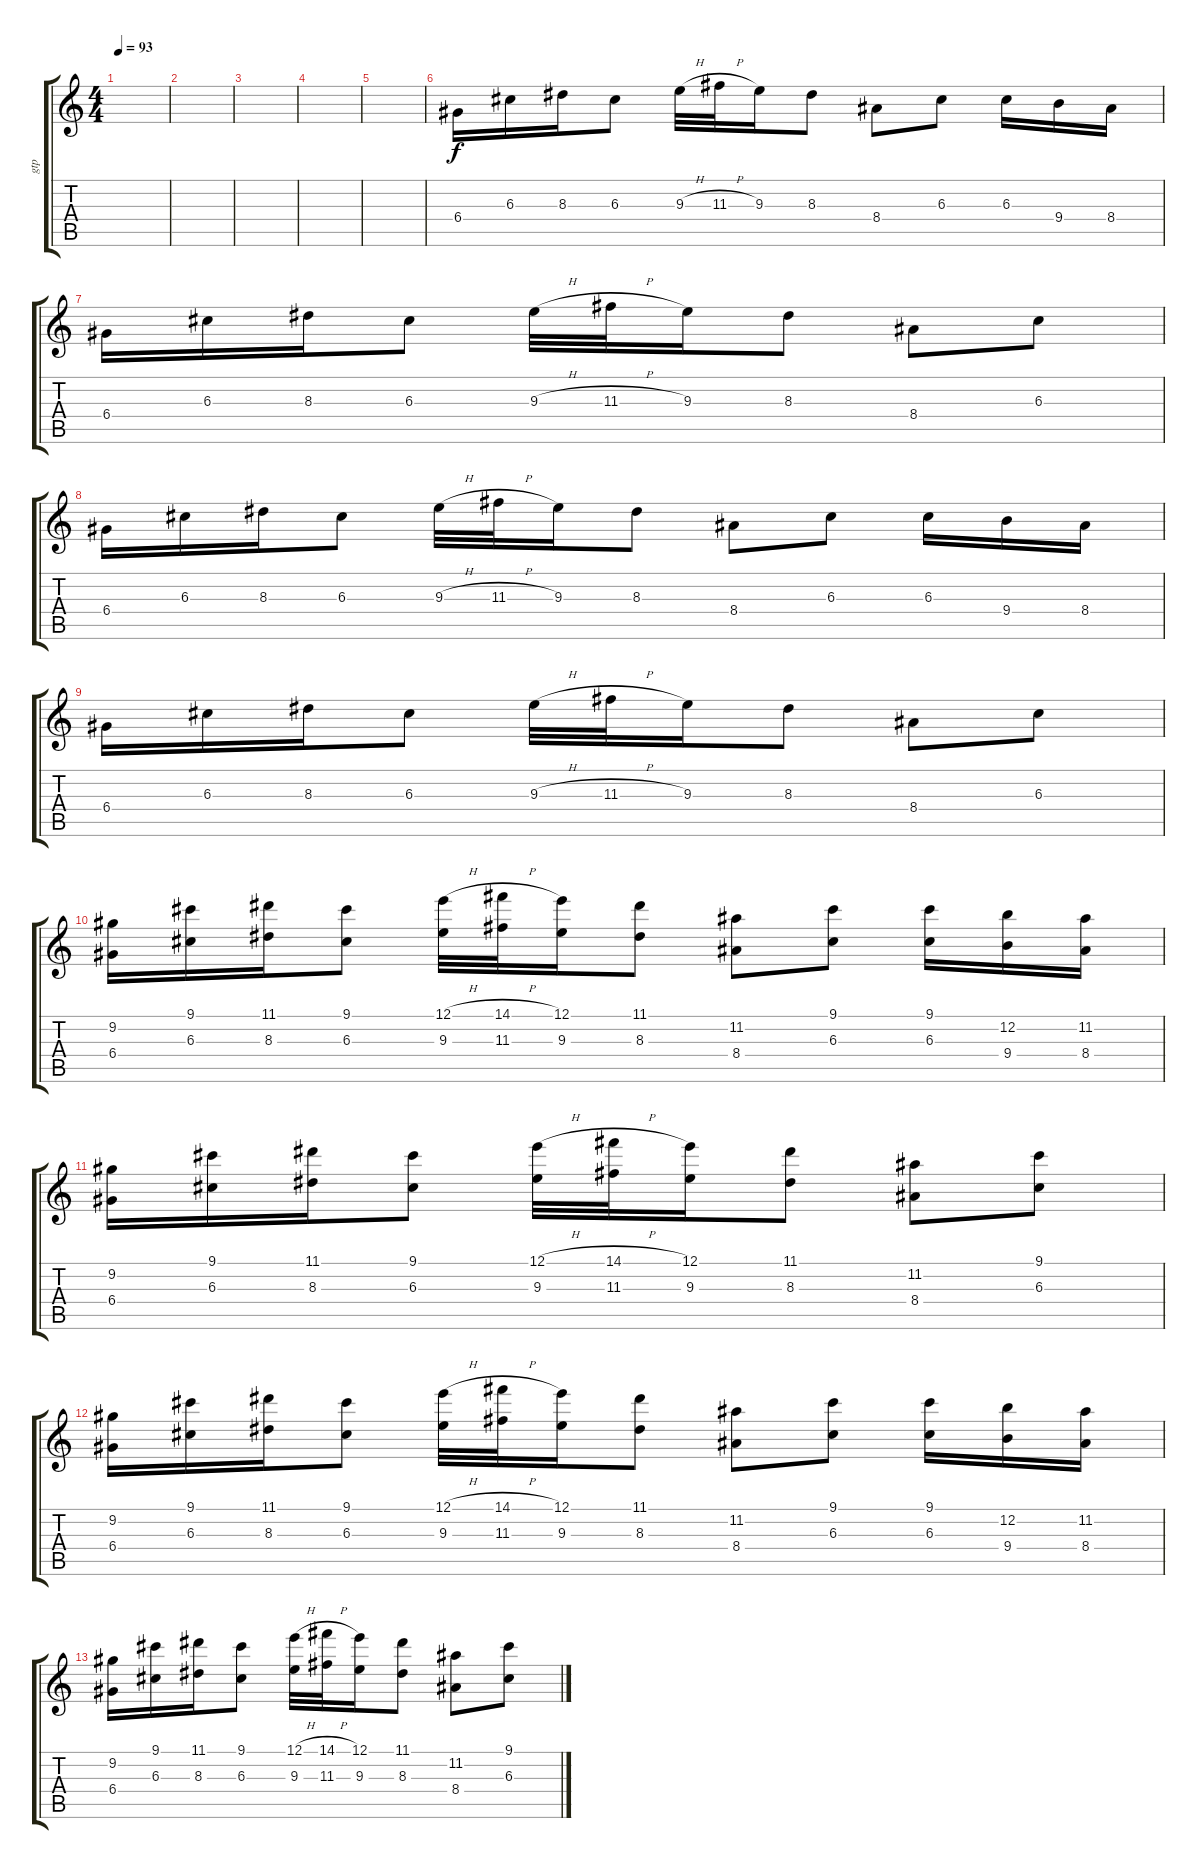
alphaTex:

\track ("gtp" "gtp") {solo instrument electricguitarjazz}
\staff {score tabs}
\tuning (E4 B3 G3 D3 A2 E2) {hide}
\ts (4 4)
\tempo 93
\clef g2
\ks c
|
|
|
|
|
6.4.16 6.3.16 8.3.16 6.3.8 9.3{h}.32 11.3{h}.32 9.3.16 8.3.8 8.4.8 6.3.8 6.3.16 9.4.16 8.4.16 |
6.4.16 6.3.16 8.3.16 6.3.8 9.3{h}.32 11.3{h}.32 9.3.16 8.3.8 8.4.8 6.3.8 |
6.4.16 6.3.16 8.3.16 6.3.8 9.3{h}.32 11.3{h}.32 9.3.16 8.3.8 8.4.8 6.3.8 6.3.16 9.4.16 8.4.16 |
6.4.16 6.3.16 8.3.16 6.3.8 9.3{h}.32 11.3{h}.32 9.3.16 8.3.8 8.4.8 6.3.8 |
(9.2 6.4).16 (9.1 6.3).16 (11.1 8.3).16 (9.1 6.3).8 (12.1{h} 9.3).32 (14.1{h} 11.3).32 (12.1 9.3).16 (11.1 8.3).8 (11.2 8.4).8 (9.1 6.3).8 (9.1 6.3).16 (12.2 9.4).16 (11.2 8.4).16 |
(9.2 6.4).16 (9.1 6.3).16 (11.1 8.3).16 (9.1 6.3).8 (12.1{h} 9.3).32 (14.1{h} 11.3).32 (12.1 9.3).16 (11.1 8.3).8 (11.2 8.4).8 (9.1 6.3).8 |
(9.2 6.4).16 (9.1 6.3).16 (11.1 8.3).16 (9.1 6.3).8 (12.1{h} 9.3).32 (14.1{h} 11.3).32 (12.1 9.3).16 (11.1 8.3).8 (11.2 8.4).8 (9.1 6.3).8 (9.1 6.3).16 (12.2 9.4).16 (11.2 8.4).16 |
(9.2 6.4).16 (9.1 6.3).16 (11.1 8.3).16 (9.1 6.3).8 (12.1{h} 9.3).32 (14.1{h} 11.3).32 (12.1 9.3).16 (11.1 8.3).8 (11.2 8.4).8 (9.1 6.3).8
